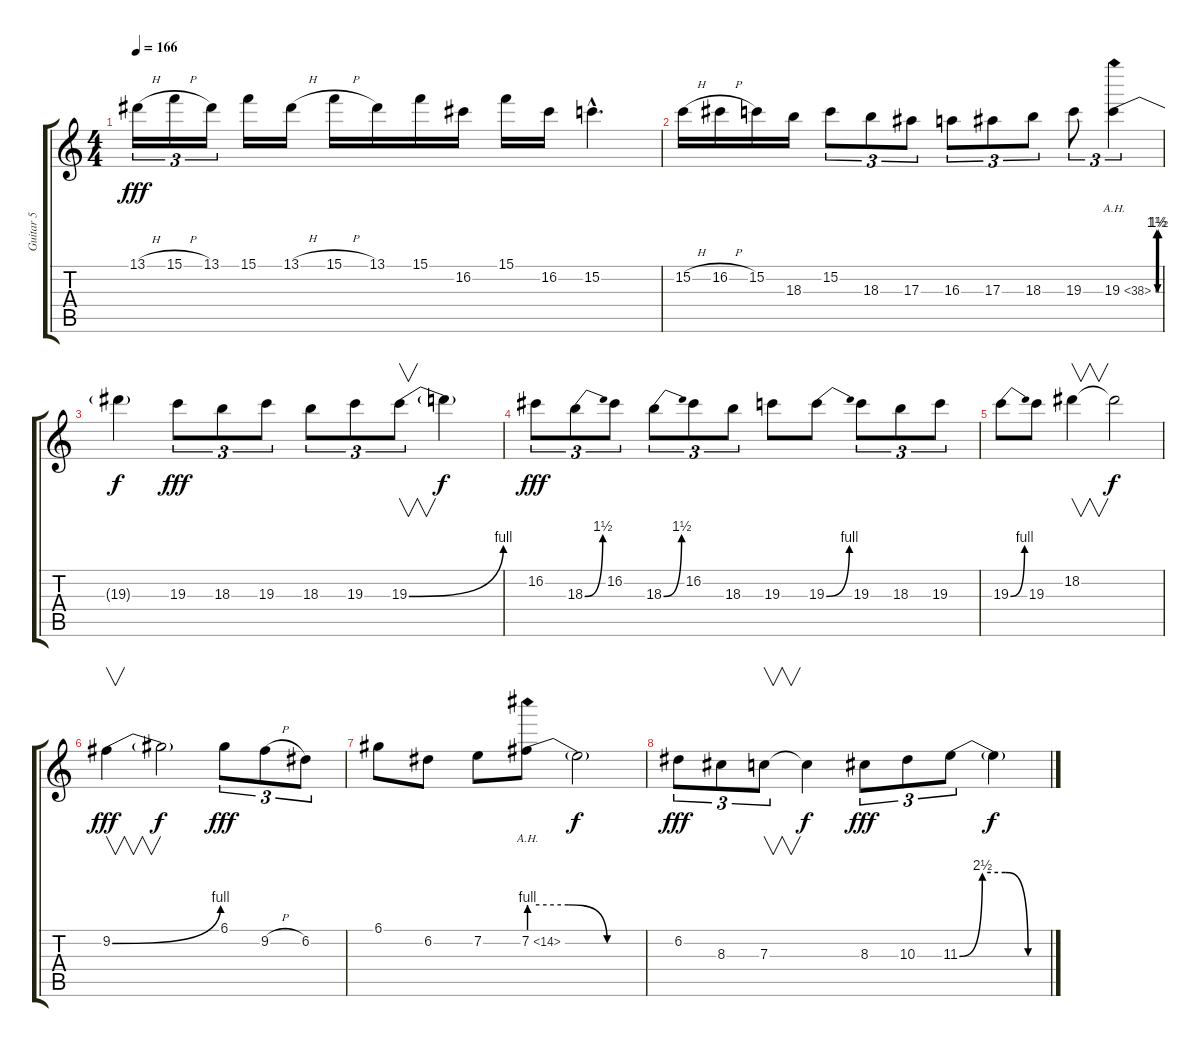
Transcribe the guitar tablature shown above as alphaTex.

\track ("Guitar 5" "Guitar 5") {instrument distortionguitar}
\staff {score tabs}
\tuning (D4 A3 F3 C3 G2 C2) {hide}
\ts (4 4)
\tempo 166
\clef g2
\ks c
13.1{h}.16{tu (3 2) dy fff} 15.1{h}.16{tu (3 2)} 13.1.16{tu (3 2)} 15.1.16 13.1{h}.16 15.1{h}.16 13.1.16 15.1.16 16.2.16 15.1.16 16.2.16 15.2{hac}.4{d} |
15.2{h}.16 16.2{h}.16 15.2.16 18.3.16 15.2.8{tu (3 2)} 18.3.8{tu (3 2)} 17.3.8{tu (3 2)} 16.3.8{tu (3 2)} 17.3.8{tu (3 2)} 18.3.8{tu (3 2)} 19.3.8{tu (3 2)} 19.3{be (custom 0 0 10 6 20 6 30 0 40 0 50 6 60 6) ah 19}.4{tu (3 2) volume 0} |
19.3{t}.4{dy f} 19.3.8{tu (3 2) dy fff volume 16} 18.3.8{tu (3 2)} 19.3.8{tu (3 2)} 18.3.8{tu (3 2)} 19.3.8{tu (3 2)} 19.3{be (bend 0 0 60 4)}.8{v tu (3 2)} 19.3{t}.4{dy f} |
16.2.8{tu (3 2) dy fff} 18.3{be (bend 0 0 60 6)}.8{tu (3 2)} 16.2.8{tu (3 2)} 18.3{be (bend 0 0 60 6)}.8{tu (3 2)} 16.2.8{tu (3 2)} 18.3.8{tu (3 2)} 19.3.8 19.3{be (bend 0 0 60 4)}.8 19.3.8{tu (3 2)} 18.3.8{tu (3 2)} 19.3.8{tu (3 2)} |
19.3{be (bend 0 0 60 4)}.8 19.3.8 18.2.4{v} 18.2{t}.2{dy f} |
9.2{be (bend 0 0 60 4)}.4{v dy fff} 9.2{t}.2{dy f} 6.1.8{tu (3 2) dy fff} 9.2{h}.8{tu (3 2)} 6.2.8{tu (3 2)} |
6.1.8 6.2.8 7.2.8 7.2{be (custom 0 4 20 4 40 0 60 0) ah 7}.8{volume 0} 7.2{t}.2{dy f} |
6.2.8{tu (3 2) dy fff volume 16} 8.3.8{tu (3 2)} 7.3.8{v tu (3 2)} 7.3{t}.4{dy f} 8.3.8{tu (3 2) dy fff} 10.3.8{tu (3 2)} 11.3{be (custom 0 0 15 10 30 10 45 0 60 0)}.8{tu (3 2)} 11.3{t}.4{dy f}
